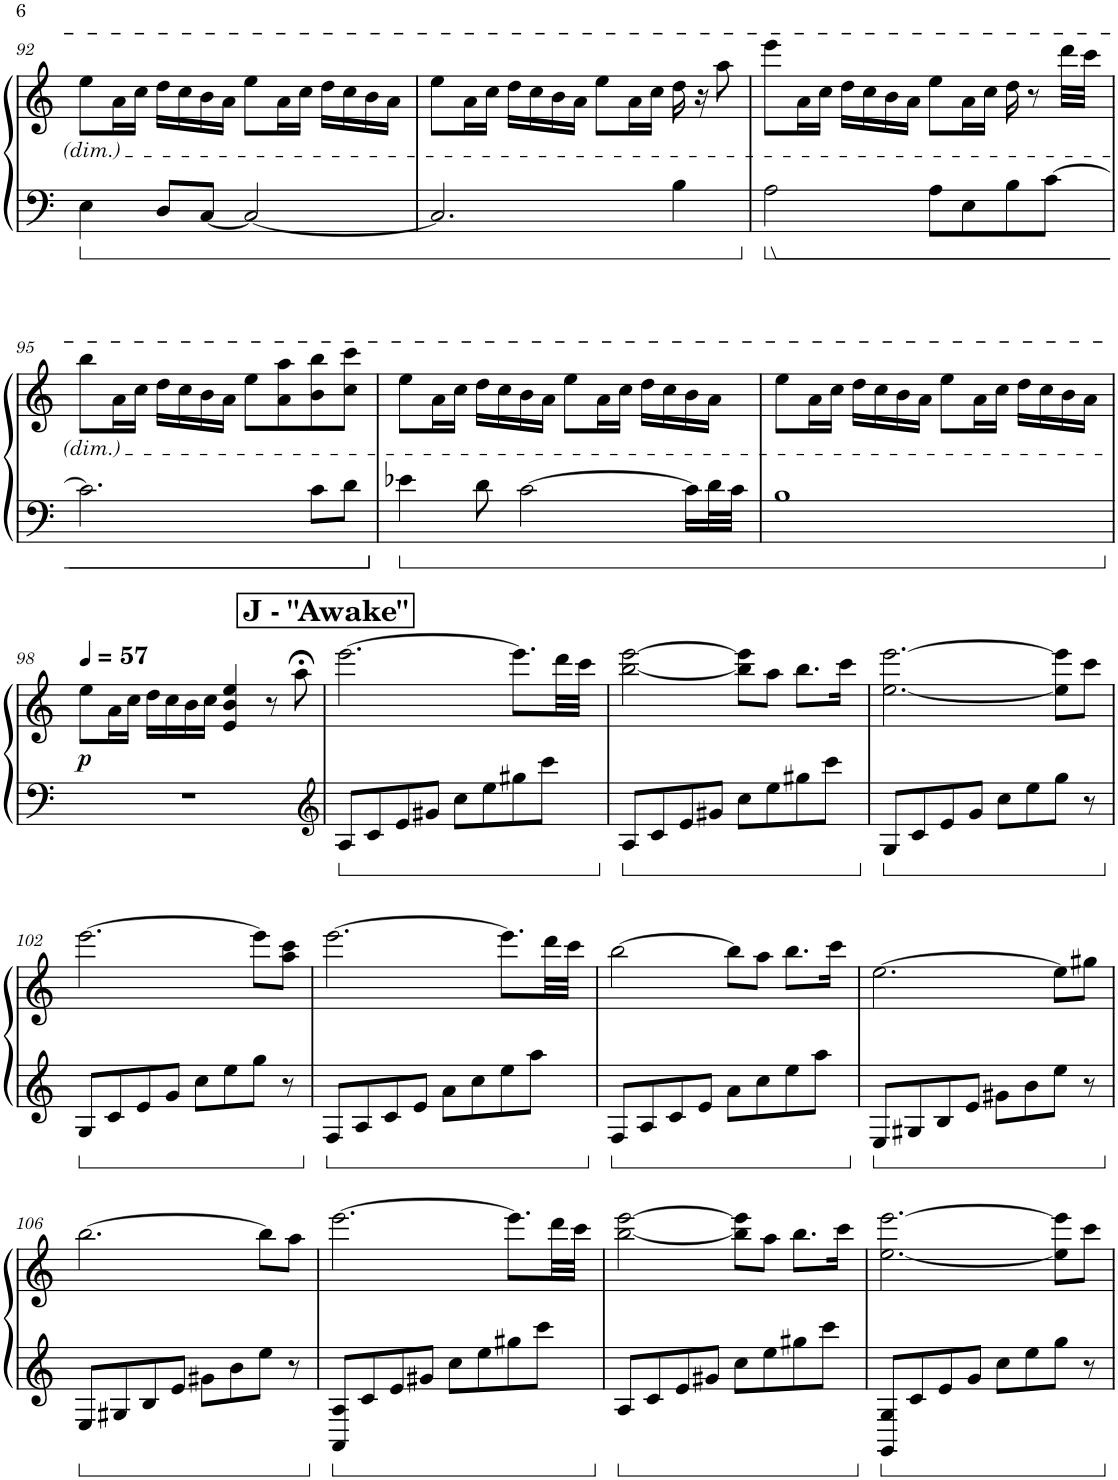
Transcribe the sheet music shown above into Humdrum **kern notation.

**kern	**kern	**dynam
*part1	*part1	*part1
*staff2	*staff1	*staff1/2
*I"Piano	*	*
*I'Pno.	*	*
!!LO:PB:g=z
*clefG2	*clefG2	*
*k[]	*k[]	*
*M4/4	*M4/4	*
=92	=92	=92
4E\	8ee\L	.
.	16a\L	.
.	16cc\JJ	.
8D/L	16dd\LL	.
.	16cc\	.
[8C/J	16b\	.
.	16a\JJ	.
2C/_	8ee\L	.
.	16a\L	.
.	16cc\JJ	.
.	16dd\LL	.
.	16cc\	.
.	16b\	.
.	16a\JJ	.
=93	=93	=93
2.C/]	8ee\L	.
.	16a\L	.
.	16cc\JJ	.
.	16dd\LL	.
.	16cc\	.
.	16b\	.
.	16a\JJ	.
.	8ee\L	.
.	16a\L	.
.	16cc\JJ	.
4B\	16dd\	.
.	16r	.
.	8aa\	.
=94	=94	=94
2A\	8eee\L	.
.	16a\L	.
.	16cc\JJ	.
.	16dd\LL	.
.	16cc\	.
.	16b\	.
.	16a\JJ	.
8A\L	8ee\L	.
8E\	16a\L	.
.	16cc\JJ	.
8B\	16dd\	.
.	8r	.
[8c\J	.	.
.	32ddd\LLL	.
.	32ccc\JJJ	.
!!LO:LB:g=z
=95	=95	=95
2.c\]	8bb\L	.
.	16a\L	.
.	16cc\JJ	.
.	16dd\LL	.
.	16cc\	.
.	16b\	.
.	16a\JJ	.
.	8ee\L	.
.	8a\ 8aa\	.
8c\L	8b\ 8bb\	.
8d\J	8cc\ 8ccc\J	.
=96	=96	=96
4e-X\	8ee\L	.
.	16a\L	.
.	16cc\JJ	.
8d\	16dd\LL	.
.	16cc\	.
[2c\	16b\	.
.	16a\JJ	.
.	8ee\L	.
.	16a\L	.
.	16cc\JJ	.
.	16dd\LL	.
.	16cc\	.
16c\LL]	16b\	.
32d\L	16a\JJ	.
32c\JJJ	.	.
=97	=97	=97
1B	8ee\L	.
.	16a\L	.
.	16cc\JJ	.
.	16dd\LL	.
.	16cc\	.
.	16b\	.
.	16a\JJ	.
.	8ee\L	.
.	16a\L	.
.	16cc\JJ	.
.	16dd\LL	.
.	16cc\	.
.	16b\	.
.	16a\JJ	.
!!LO:LB:g=z
=98	=98	=98
*	*MM57	*
!	!	!LO:DY:b
1r	8ee\L	p
.	16a\L	.
.	16cc\JJ	.
.	16dd\LL	.
.	16cc\	.
.	16b\	.
.	16cc\JJ	.
.	4e/ 4b/ 4ee/	.
.	8r	.
.	8aa;<\	.
!!LO:REH:place=s1:a:B:cj:fs=14:t=J - "Awake"
=99	=99	=99
*clefG2	*	*
8A/L	[2.eee\	.
8c/	.	.
8e/	.	.
8g#X/J	.	.
8cc\L	.	.
8ee\	.	.
8gg#X\	8.eee\L]	.
8ccc\J	.	.
.	32ddd\LL	.
.	32ccc\JJJ	.
=100	=100	=100
8A/L	[2bb\ [2eee\	.
8c/	.	.
8e/	.	.
8g#X/J	.	.
8cc\L	8bb\] 8eee\]L	.
8ee\	8aa\J	.
8gg#X\	8.bb\L	.
8ccc\J	.	.
.	16ccc\Jk	.
=101	=101	=101
8G/L	[2.ee\ [2.eee\	.
8c/	.	.
8e/	.	.
8g/J	.	.
8cc\L	.	.
8ee\	.	.
8gg\J	8ee\] 8eee\]L	.
8r	8ccc\J	.
!!LO:LB:g=z
=102	=102	=102
8G/L	[2.eee\	.
8c/	.	.
8e/	.	.
8g/J	.	.
8cc\L	.	.
8ee\	.	.
8gg\J	8eee\L]	.
8r	8aa\ 8ccc\J	.
=103	=103	=103
8F/L	[2.eee\	.
8A/	.	.
8c/	.	.
8e/J	.	.
8a\L	.	.
8cc\	.	.
8ee\	8.eee\L]	.
8aa\J	.	.
.	32ddd\LL	.
.	32ccc\JJJ	.
=104	=104	=104
8F/L	[2bb\	.
8A/	.	.
8c/	.	.
8e/J	.	.
8a\L	8bb\L]	.
8cc\	8aa\J	.
8ee\	8.bb\L	.
8aa\J	.	.
.	16ccc\Jk	.
=105	=105	=105
8E/L	[2.ee\	.
8G#X/	.	.
8B/	.	.
8e/J	.	.
8g#X\L	.	.
8b\	.	.
8ee\J	8ee\L]	.
8r	8gg#X\J	.
!!LO:LB:g=z
=106	=106	=106
8E/L	[2.bb\	.
8G#X/	.	.
8B/	.	.
8e/J	.	.
8g#X\L	.	.
8b\	.	.
8ee\J	8bb\L]	.
8r	8aa\J	.
=107	=107	=107
8AA/ 8A/L	[2.eee\	.
8c/	.	.
8e/	.	.
8g#X/J	.	.
8cc\L	.	.
8ee\	.	.
8gg#X\	8.eee\L]	.
8ccc\J	.	.
.	32ddd\LL	.
.	32ccc\JJJ	.
=108	=108	=108
8A/L	[2bb\ [2eee\	.
8c/	.	.
8e/	.	.
8g#X/J	.	.
8cc\L	8bb\] 8eee\]L	.
8ee\	8aa\J	.
8gg#X\	8.bb\L	.
8ccc\J	.	.
.	16ccc\Jk	.
=109	=109	=109
8GG/ 8G/L	[2.ee\ [2.eee\	.
8c/	.	.
8e/	.	.
8g/J	.	.
8cc\L	.	.
8ee\	.	.
8gg\J	8ee\] 8eee\]L	.
8r	8ccc\J	.
=	=	=
*-	*-	*-
